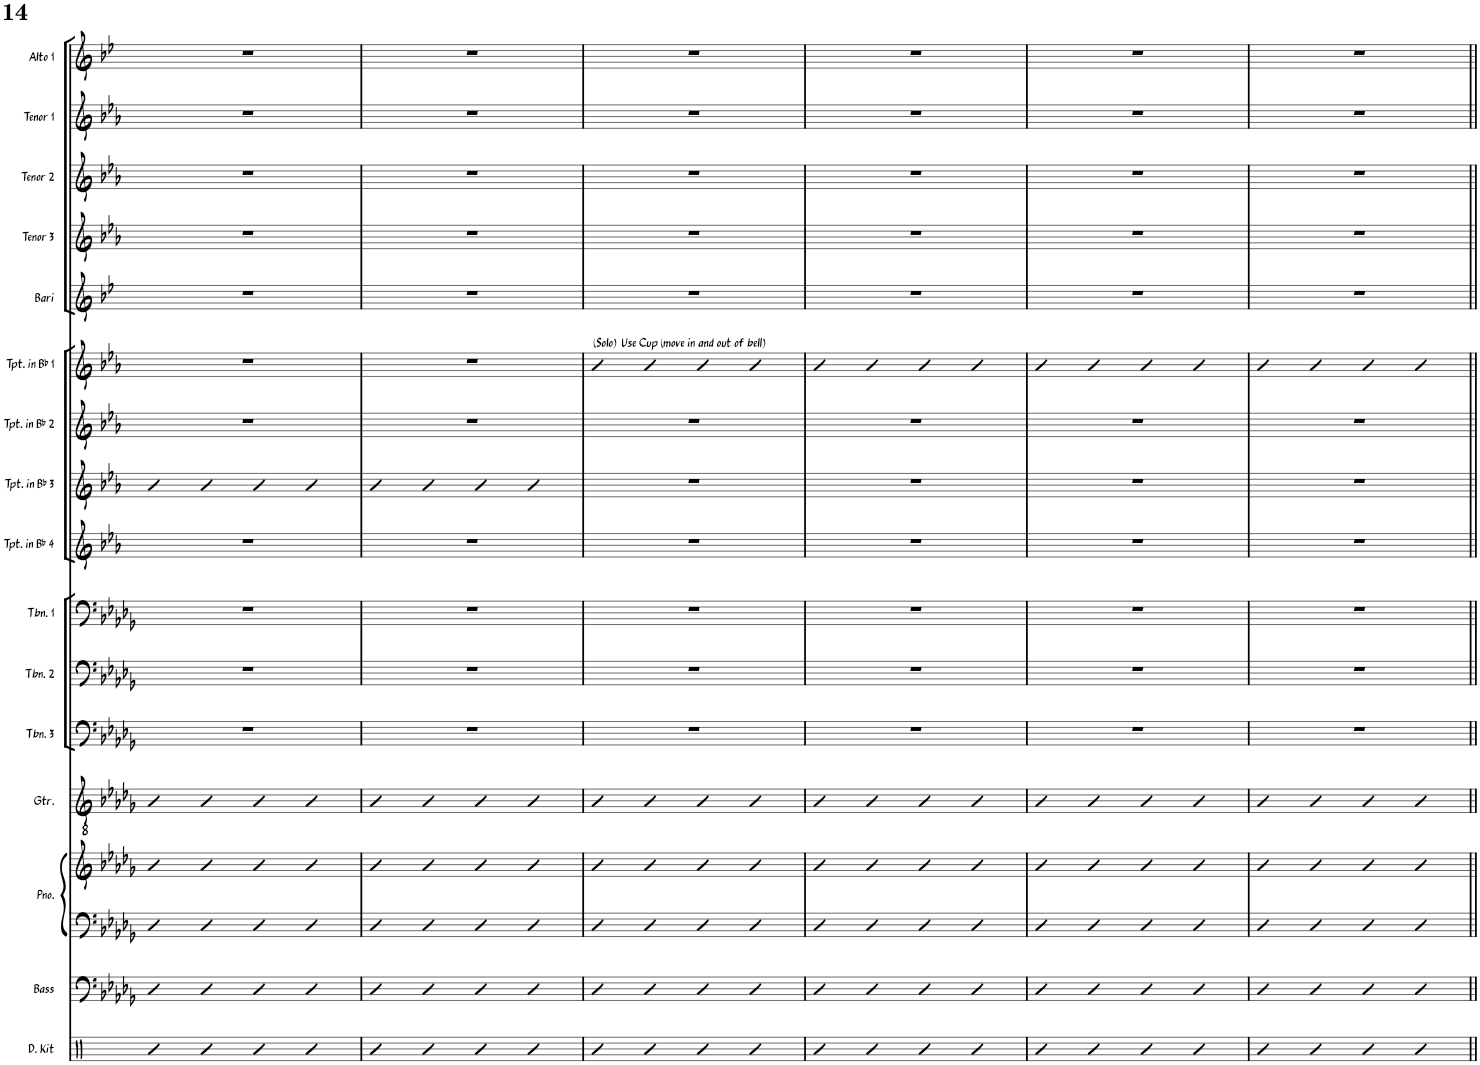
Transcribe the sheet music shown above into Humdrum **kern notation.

**kern	**kern	**kern	**kern	**kern	**kern	**kern	**kern	**kern	**kern	**kern	**kern	**kern	**kern	**kern	**kern	**kern
*part16	*part15	*part14	*part14	*part13	*part12	*part11	*part10	*part9	*part8	*part7	*part6	*part5	*part4	*part3	*part2	*part1
*staff17	*staff16	*staff15	*staff14	*staff13	*staff12	*staff11	*staff10	*staff9	*staff8	*staff7	*staff6	*staff5	*staff4	*staff3	*staff2	*staff1
*I"Drum Kit	*I"Acoustic Bass	*I"Piano	*	*I"Guitar	*I"Trombone 3	*I"Trombone 2	*I"Trombone 1	*I"Trumpet in Bb 4	*I"Trumpet in Bb 3	*I"Trumpet in Bb 2	*I"Trumpet in Bb 1	*I"Bari Sax	*I"Tenor Sax 3	*I"Tenor Sax 2	*I"Tenor Sax 1	*I"Alto Sax 1
*I'D. Kit	*I'Bass	*I'Pno.	*	*I'Gtr.	*I'Tbn. 3	*I'Tbn. 2	*I'Tbn. 1	*I'Tpt. in Bb 4	*I'Tpt. in Bb 3	*I'Tpt. in Bb 2	*I'Tpt. in Bb 1	*I'Bari	*I'Tenor 3	*I'Tenor 2	*I'Tenor 1	*I'Alto 1
!!LO:PB:g=z
*clefX	*clefF4	*clefF4	*clefG2	*clefGv2	*clefF4	*clefF4	*clefF4	*clefG2	*clefG2	*clefG2	*clefG2	*clefG2	*clefG2	*clefG2	*clefG2	*clefG2
*	*Trd7c12	*	*	*	*	*	*	*Trd1c2	*Trd1c2	*Trd1c2	*Trd1c2	*Trd12c21	*Trd8c14	*Trd8c14	*Trd8c14	*Trd5c9
*k[]	*k[b-e-a-d-g-]	*k[b-e-a-d-g-]	*k[b-e-a-d-g-]	*k[b-e-a-d-g-]	*k[b-e-a-d-g-]	*k[b-e-a-d-g-]	*k[b-e-a-d-g-]	*k[b-e-a-]	*k[b-e-a-]	*k[b-e-a-]	*k[b-e-a-]	*k[b-e-]	*k[b-e-a-]	*k[b-e-a-]	*k[b-e-a-]	*k[b-e-]
*M4/4	*M4/4	*M4/4	*M4/4	*M4/4	*M4/4	*M4/4	*M4/4	*M4/4	*M4/4	*M4/4	*M4/4	*M4/4	*M4/4	*M4/4	*M4/4	*M4/4
=82	=82	=82	=82	=82	=82	=82	=82	=82	=82	=82	=82	=82	=82	=82	=82	=82
4R	4D-	4D-	4b-	4B-	1r	1r	1r	1r	4b-	1r	1r	1r	1r	1r	1r	1r
4R	4D-	4D-	4b-	4B-	.	.	.	.	4b-	.	.	.	.	.	.	.
4R	4D-	4D-	4b-	4B-	.	.	.	.	4b-	.	.	.	.	.	.	.
4R	4D-	4D-	4b-	4B-	.	.	.	.	4b-	.	.	.	.	.	.	.
=83	=83	=83	=83	=83	=83	=83	=83	=83	=83	=83	=83	=83	=83	=83	=83	=83
4R	4D-	4D-	4b-	4B-	1r	1r	1r	1r	4b-	1r	1r	1r	1r	1r	1r	1r
4R	4D-	4D-	4b-	4B-	.	.	.	.	4b-	.	.	.	.	.	.	.
4R	4D-	4D-	4b-	4B-	.	.	.	.	4b-	.	.	.	.	.	.	.
4R	4D-	4D-	4b-	4B-	.	.	.	.	4b-	.	.	.	.	.	.	.
=84	=84	=84	=84	=84	=84	=84	=84	=84	=84	=84	=84	=84	=84	=84	=84	=84
!	!	!	!	!	!	!	!	!	!	!	!LO:TX:a:t=(Solo)  Use Cup (move in and out of bell)	!	!	!	!	!
4R	4D-	4D-	4b-	4B-	1r	1r	1r	1r	1r	1r	4b-	1r	1r	1r	1r	1r
4R	4D-	4D-	4b-	4B-	.	.	.	.	.	.	4b-	.	.	.	.	.
4R	4D-	4D-	4b-	4B-	.	.	.	.	.	.	4b-	.	.	.	.	.
4R	4D-	4D-	4b-	4B-	.	.	.	.	.	.	4b-	.	.	.	.	.
=85	=85	=85	=85	=85	=85	=85	=85	=85	=85	=85	=85	=85	=85	=85	=85	=85
4R	4D-	4D-	4b-	4B-	1r	1r	1r	1r	1r	1r	4b-	1r	1r	1r	1r	1r
4R	4D-	4D-	4b-	4B-	.	.	.	.	.	.	4b-	.	.	.	.	.
4R	4D-	4D-	4b-	4B-	.	.	.	.	.	.	4b-	.	.	.	.	.
4R	4D-	4D-	4b-	4B-	.	.	.	.	.	.	4b-	.	.	.	.	.
=86	=86	=86	=86	=86	=86	=86	=86	=86	=86	=86	=86	=86	=86	=86	=86	=86
4R	4D-	4D-	4b-	4B-	1r	1r	1r	1r	1r	1r	4b-	1r	1r	1r	1r	1r
4R	4D-	4D-	4b-	4B-	.	.	.	.	.	.	4b-	.	.	.	.	.
4R	4D-	4D-	4b-	4B-	.	.	.	.	.	.	4b-	.	.	.	.	.
4R	4D-	4D-	4b-	4B-	.	.	.	.	.	.	4b-	.	.	.	.	.
=87	=87	=87	=87	=87	=87	=87	=87	=87	=87	=87	=87	=87	=87	=87	=87	=87
4R	4D-	4D-	4b-	4B-	1r	1r	1r	1r	1r	1r	4b-	1r	1r	1r	1r	1r
4R	4D-	4D-	4b-	4B-	.	.	.	.	.	.	4b-	.	.	.	.	.
4R	4D-	4D-	4b-	4B-	.	.	.	.	.	.	4b-	.	.	.	.	.
4R	4D-	4D-	4b-	4B-	.	.	.	.	.	.	4b-	.	.	.	.	.
=||	=||	=||	=||	=||	=||	=||	=||	=||	=||	=||	=||	=||	=||	=||	=||	=||
*-	*-	*-	*-	*-	*-	*-	*-	*-	*-	*-	*-	*-	*-	*-	*-	*-
